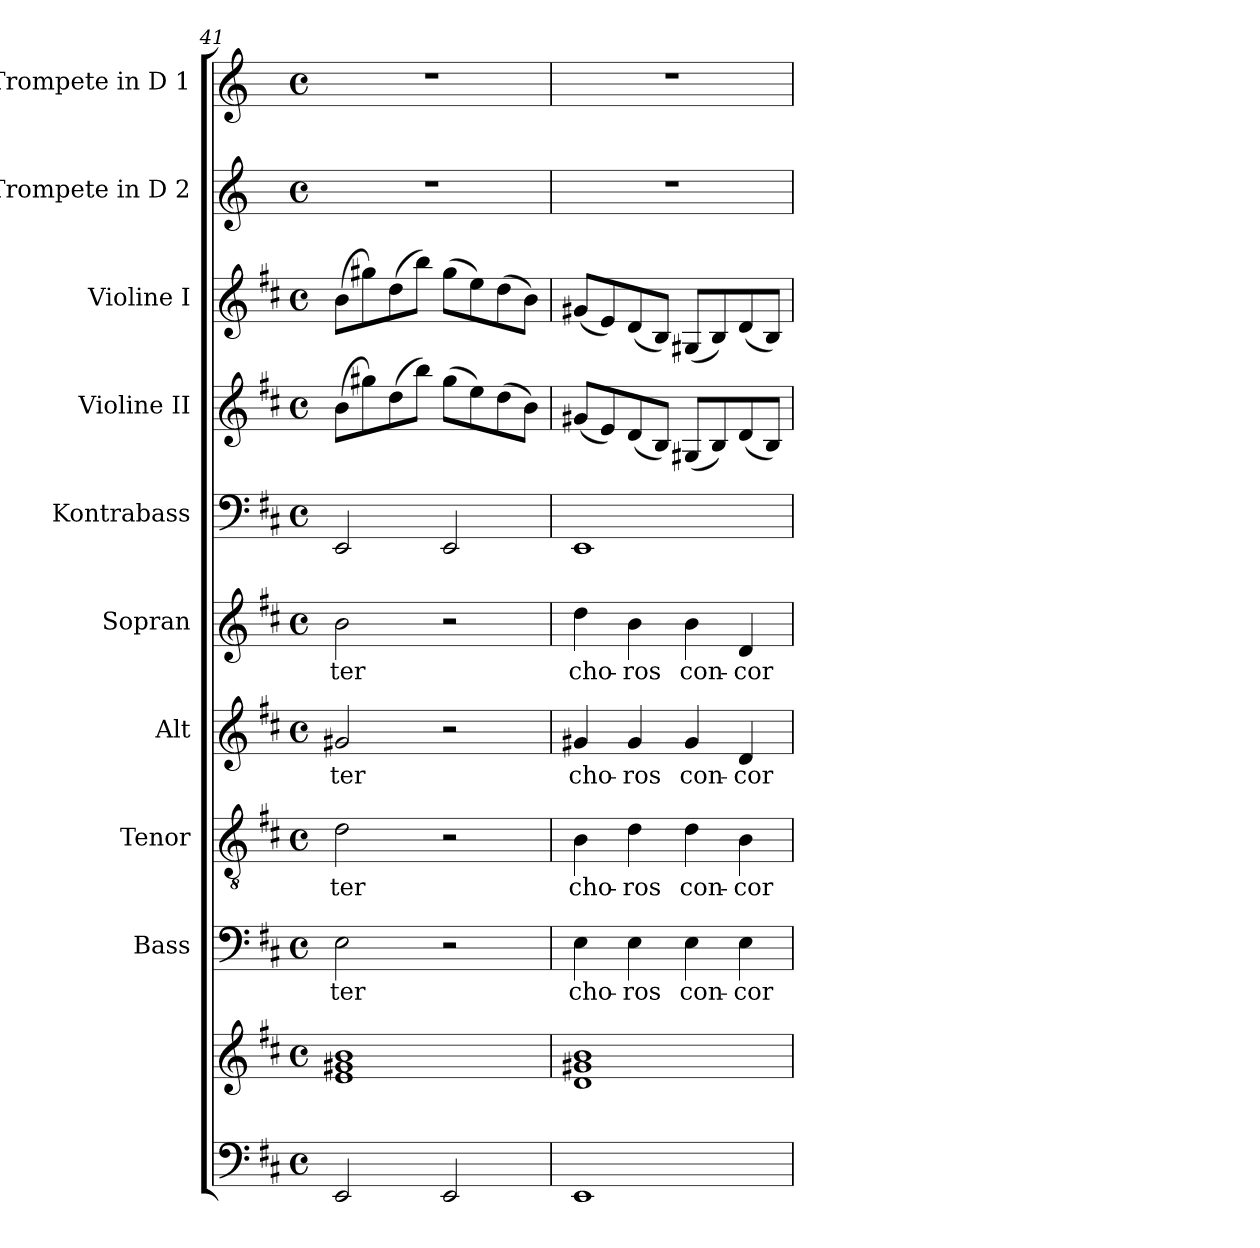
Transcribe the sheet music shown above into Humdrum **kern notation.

**kern	**kern	**kern	**text	**kern	**text	**kern	**text	**kern	**text	**kern	**kern	**kern	**kern	**kern
*part10	*part10	*part9	*part9	*part8	*part8	*part7	*part7	*part6	*part6	*part5	*part4	*part3	*part2	*part1
*staff11	*staff10	*staff9	*staff9	*staff8	*staff8	*staff7	*staff7	*staff6	*staff6	*staff5	*staff4	*staff3	*staff2	*staff1
*	*	*I"Bass	*	*I"Tenor	*	*I"Alt	*	*I"Sopran	*	*I"Kontrabass	*I"Violine II	*I"Violine I	*I"Trompete in D 2	*I"Trompete in D 1
*	*	*I'B.	*	*I'T.	*	*I'A.	*	*I'S.	*	*I'Kb.	*I'Vl. II	*I'Vl. I	*I'Trp. D 2	*I'Trp. D 1
!!LO:PB:g=z
*clefF4	*clefG2	*clefF4	*	*clefGv2	*	*clefG2	*	*clefG2	*	*clefF4	*clefG2	*clefG2	*clefG2	*clefG2
*	*	*	*	*	*	*	*	*	*	*ITrd7c12	*	*	*ITrd-1c-2	*ITrd-1c-2
*k[f#c#]	*k[f#c#]	*k[f#c#]	*	*k[f#c#]	*	*k[f#c#]	*	*k[f#c#]	*	*k[f#c#]	*k[f#c#]	*k[f#c#]	*k[f#c#]	*k[f#c#]
*D:	*D:	*D:	*	*D:	*	*D:	*	*D:	*	*D:	*D:	*D:	*D:	*D:
*M4/4	*M4/4	*M4/4	*	*M4/4	*	*M4/4	*	*M4/4	*	*M4/4	*M4/4	*M4/4	*M4/4	*M4/4
*met(c)	*met(c)	*met(c)	*	*met(c)	*	*met(c)	*	*met(c)	*	*met(c)	*met(c)	*met(c)	*met(c)	*met(c)
=41	=41	=41	=41	=41	=41	=41	=41	=41	=41	=41	=41	=41	=41	=41
!	!	!	!LO:LY:b	!	!LO:LY:b	!	!LO:LY:b	!	!LO:LY:b	!	!	!	!	!
2EE/	1e 1g#X 1b	2E\	-ter	2d\	-ter	2g#X/	-ter	2b\	-ter	2EEE/	(>8b\L	(>8b\L	1r	1r
.	.	.	.	.	.	.	.	.	.	.	8gg#X\)	8gg#X\)	.	.
.	.	.	.	.	.	.	.	.	.	.	(>8dd\	(>8dd\	.	.
.	.	.	.	.	.	.	.	.	.	.	8bb\J)	8bb\J)	.	.
2EE/	.	2r	.	2r	.	2r	.	2r	.	2EEE/	(>8gg#\L	(>8gg#\L	.	.
.	.	.	.	.	.	.	.	.	.	.	8ee\)	8ee\)	.	.
.	.	.	.	.	.	.	.	.	.	.	(>8dd\	(>8dd\	.	.
.	.	.	.	.	.	.	.	.	.	.	8b\J)	8b\J)	.	.
=42	=42	=42	=42	=42	=42	=42	=42	=42	=42	=42	=42	=42	=42	=42
!	!	!	!LO:LY:b	!	!LO:LY:b	!	!LO:LY:b	!	!LO:LY:b	!	!	!	!	!
1EE	1d 1g#X 1b	4E\	cho-	4B\	cho-	4g#X/	cho-	4dd\	cho-	1EEE	(<8g#X/L	(<8g#X/L	1r	1r
.	.	.	.	.	.	.	.	.	.	.	8e/)	8e/)	.	.
!	!	!	!LO:LY:b	!	!LO:LY:b	!	!LO:LY:b	!	!LO:LY:b	!	!	!	!	!
.	.	4E\	-ros	4d\	-ros	4g#/	-ros	4b\	-ros	.	(<8d/	(<8d/	.	.
.	.	.	.	.	.	.	.	.	.	.	8B/J)	8B/J)	.	.
!	!	!	!LO:LY:b	!	!LO:LY:b	!	!LO:LY:b	!	!LO:LY:b	!	!	!	!	!
.	.	4E\	con-	4d\	con-	4g#/	con-	4b\	con-	.	(<8G#X/L	(<8G#X/L	.	.
.	.	.	.	.	.	.	.	.	.	.	8B/)	8B/)	.	.
!	!	!	!LO:LY:b	!	!LO:LY:b	!	!LO:LY:b	!	!LO:LY:b	!	!	!	!	!
.	.	4E\	-cor-	4B\	-cor-	4d/	-cor-	4d/	-cor-	.	(<8d/	(<8d/	.	.
.	.	.	.	.	.	.	.	.	.	.	8B/J)	8B/J)	.	.
=	=	=	=	=	=	=	=	=	=	=	=	=	=	=
*-	*-	*-	*-	*-	*-	*-	*-	*-	*-	*-	*-	*-	*-	*-
